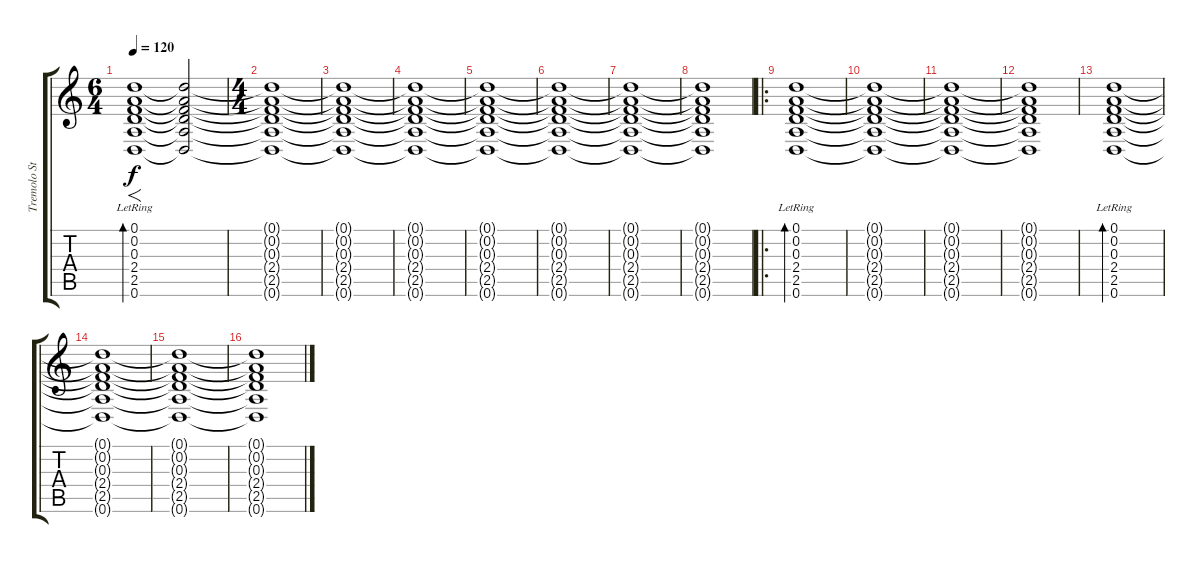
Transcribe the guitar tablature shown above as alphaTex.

\track ("Tremolo Strings" "Tremolo St") {instrument tremolostrings}
\staff {score tabs}
\tuning (D5 A4 F4 C4 G3 D3) {hide}
\ts (6 4)
\tempo 120
\clef g2
\ks c
(0.1{lr} 0.2{lr} 0.3{lr} 2.4{lr} 2.5{lr} 0.6{lr}).1{f bd 480 dy f instrument tremolostrings} (0.1{t} 0.2{t} 0.3{t} 2.4{t} 2.5{t} 0.6{t}).2 |
\ts (4 4)
(0.1{t} 0.2{t} 0.3{t} 2.4{t} 2.5{t} 0.6{t}).1 |
(0.1{t} 0.2{t} 0.3{t} 2.4{t} 2.5{t} 0.6{t}).1 |
(0.1{t} 0.2{t} 0.3{t} 2.4{t} 2.5{t} 0.6{t}).1 |
(0.1{t} 0.2{t} 0.3{t} 2.4{t} 2.5{t} 0.6{t}).1 |
(0.1{t} 0.2{t} 0.3{t} 2.4{t} 2.5{t} 0.6{t}).1 |
(0.1{t} 0.2{t} 0.3{t} 2.4{t} 2.5{t} 0.6{t}).1 |
(0.1{t} 0.2{t} 0.3{t} 2.4{t} 2.5{t} 0.6{t}).1 |
\ro
(0.1{lr} 0.2{lr} 0.3{lr} 2.4{lr} 2.5{lr} 0.6{lr}).1{bd 480} |
(0.1{t} 0.2{t} 0.3{t} 2.4{t} 2.5{t} 0.6{t}).1 |
(0.1{t} 0.2{t} 0.3{t} 2.4{t} 2.5{t} 0.6{t}).1 |
(0.1{t} 0.2{t} 0.3{t} 2.4{t} 2.5{t} 0.6{t}).1 |
(0.1{lr} 0.2{lr} 0.3{lr} 2.4{lr} 2.5{lr} 0.6{lr}).1{bd 480} |
(0.1{t} 0.2{t} 0.3{t} 2.4{t} 2.5{t} 0.6{t}).1 |
(0.1{t} 0.2{t} 0.3{t} 2.4{t} 2.5{t} 0.6{t}).1 |
(0.1{t} 0.2{t} 0.3{t} 2.4{t} 2.5{t} 0.6{t}).1
